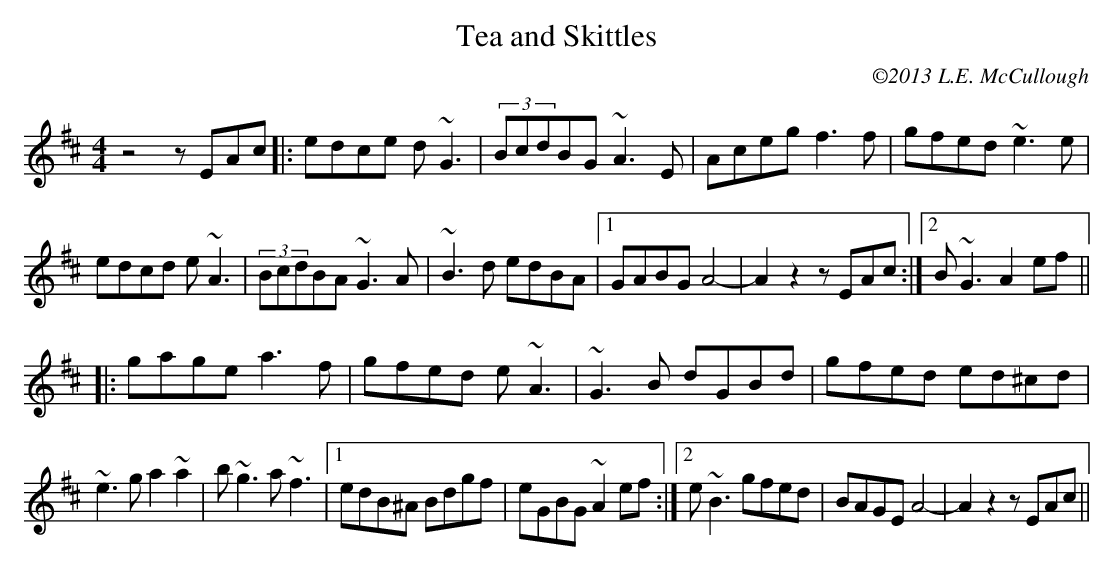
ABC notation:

X:1
T:Tea and Skittles
C:©2013 L.E. McCullough
M:4/4
L:1/8
K:Amixolydian
z4 zEAc|: edce d~G3 | (3BcdBG ~A3E | Aceg f3f | gfed ~e3e |
edcd e~A3 | (3BcdBA ~G3A | ~B3d edBA |1GABG A4-|-A2 z2 zEAc :|2B~G3 A2 ef ||
|:gage a3f | gfed e~A3 | ~G3B dGBd | gfed ed^cd |
~e3g a2 ~a2 | b~g3 a~f3 |1edB^A Bdgf | eGBG ~A2 ef :|2e~B3 gfed | BAGE A4-|-A2 z2 zEAc ||
